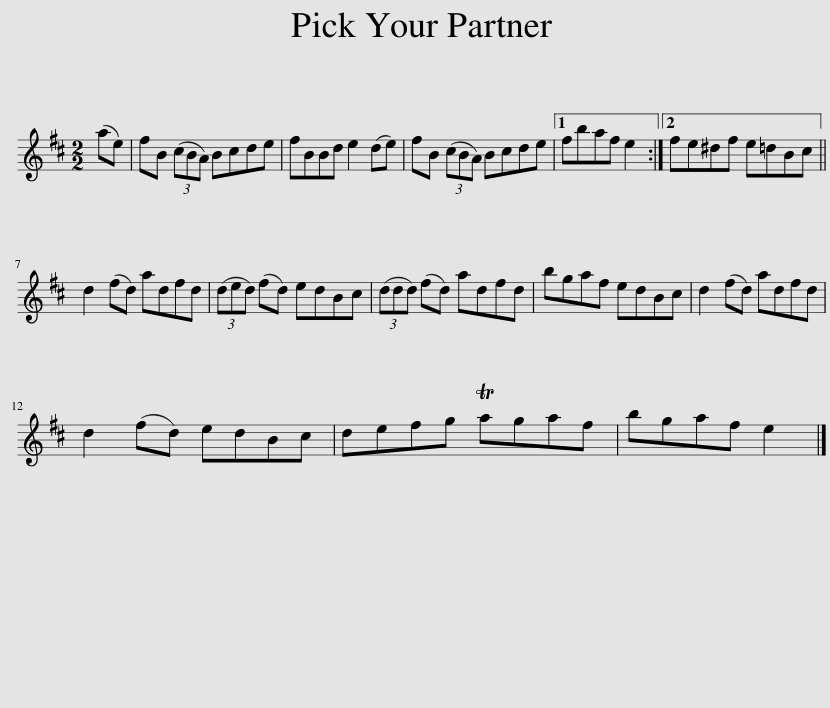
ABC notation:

X:1
L:1/8
M:2/2
I:linebreak $
K:D
V:1 treble
V:1
 (ae) | fB (3(cBA) Bcde | fBBd e2 (de) | fB (3(cBA) Bcde |1 fbaf e2 :|2 %5
 fe^df e=dBc ||$ d2 (fd) adfd | (3(ded) (fd) edBc | (3(ddd) (fd) adfd | bgaf edBc | %10
 d2 (fd) adfd |$ d2 (fd) edBc | defg Tagaf | bgaf e2 |] %14
